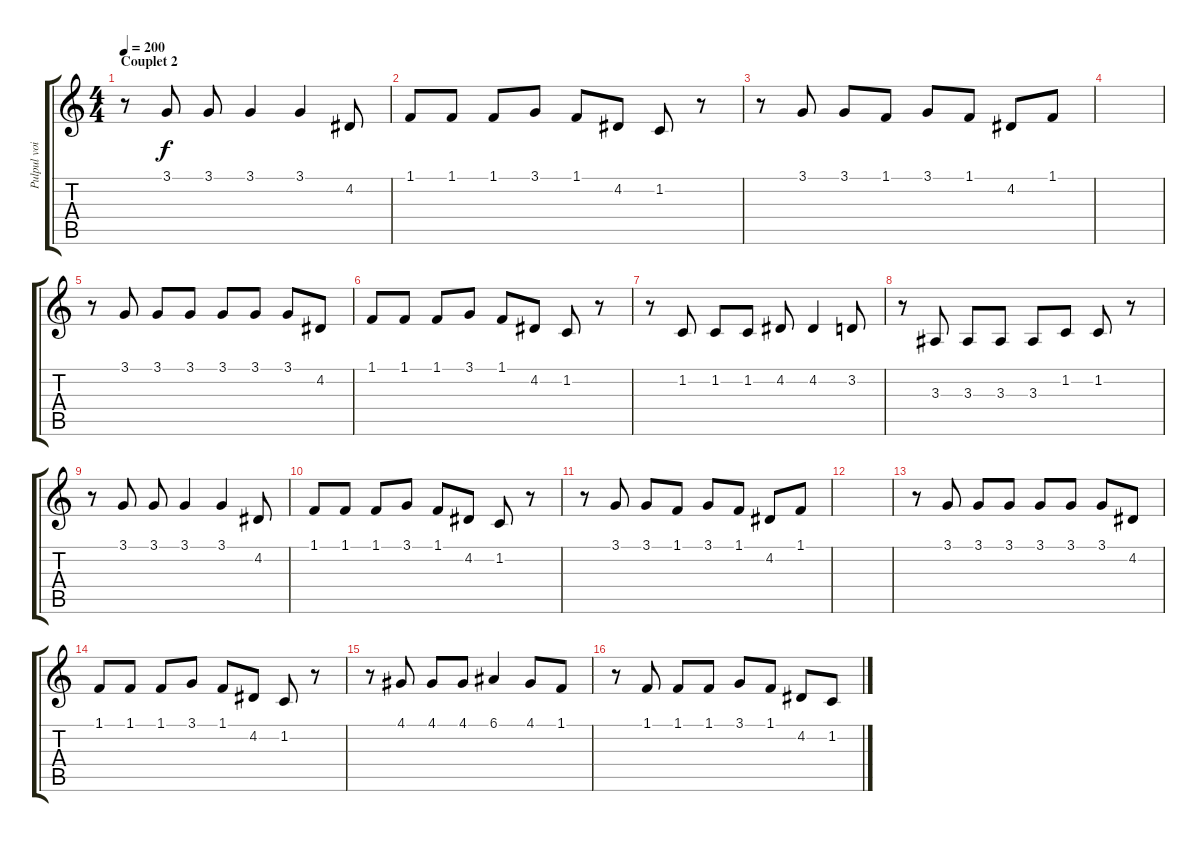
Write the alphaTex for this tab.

\track ("Pulpul voix" "Pulpul voi") {instrument clarinet}
\staff {score tabs}
\tuning (E4 B3 G3 D3 A2 E2) {hide}
\ts (4 4)
\section ("" "Couplet 2")
\tempo 200
\clef g2
\ks c
r.8{dy f} 3.1.8 3.1.8 3.1.4 3.1.4 4.2.8 |
1.1.8 1.1.8 1.1.8 3.1.8 1.1.8 4.2.8 1.2.8 r.8 |
r.8 3.1.8 3.1.8 1.1.8 3.1.8 1.1.8 4.2.8 1.1.8 |
|
r.8 3.1.8 3.1.8 3.1.8 3.1.8 3.1.8 3.1.8 4.2.8 |
1.1.8 1.1.8 1.1.8 3.1.8 1.1.8 4.2.8 1.2.8 r.8 |
r.8 1.2.8 1.2.8 1.2.8 4.2.8 4.2.4 3.2.8 |
r.8 3.3.8 3.3.8 3.3.8 3.3.8 1.2.8 1.2.8 r.8 |
r.8 3.1.8 3.1.8 3.1.4 3.1.4 4.2.8 |
1.1.8 1.1.8 1.1.8 3.1.8 1.1.8 4.2.8 1.2.8 r.8 |
r.8 3.1.8 3.1.8 1.1.8 3.1.8 1.1.8 4.2.8 1.1.8 |
|
r.8 3.1.8 3.1.8 3.1.8 3.1.8 3.1.8 3.1.8 4.2.8 |
1.1.8 1.1.8 1.1.8 3.1.8 1.1.8 4.2.8 1.2.8 r.8 |
r.8 4.1.8 4.1.8 4.1.8 6.1.4 4.1.8 1.1.8 |
r.8 1.1.8 1.1.8 1.1.8 3.1.8 1.1.8 4.2.8 1.2.8
